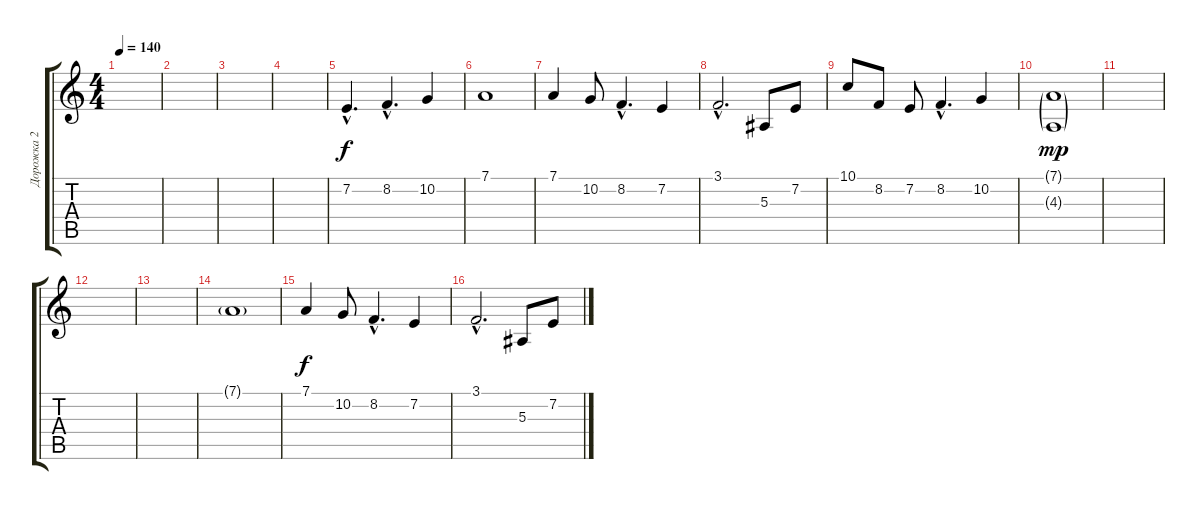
\track ("Дорожка 2" "Дорожка 2") {instrument brightacousticpiano}
\staff {score tabs}
\tuning (D4 A3 F3 C3 G2 D2) {hide}
\ts (4 4)
\tempo 140
\clef g2
\ks c
|
|
|
|
7.2{hac}.4{d} 8.2{hac}.4{d} 10.2.4 |
7.1.1 |
7.1.4 10.2.8 8.2{hac}.4{d} 7.2.4 |
3.1{hac}.2{d} 5.3.8 7.2.8 |
10.1.8 8.2.8 7.2.8 8.2{hac}.4{d} 10.2.4 |
(7.1{g} 4.3{g}).1{dy mp} |
|
|
|
7.1{g}.1 |
7.1.4{dy f} 10.2.8 8.2{hac}.4{d} 7.2.4 |
3.1{hac}.2{d} 5.3.8 7.2.8
